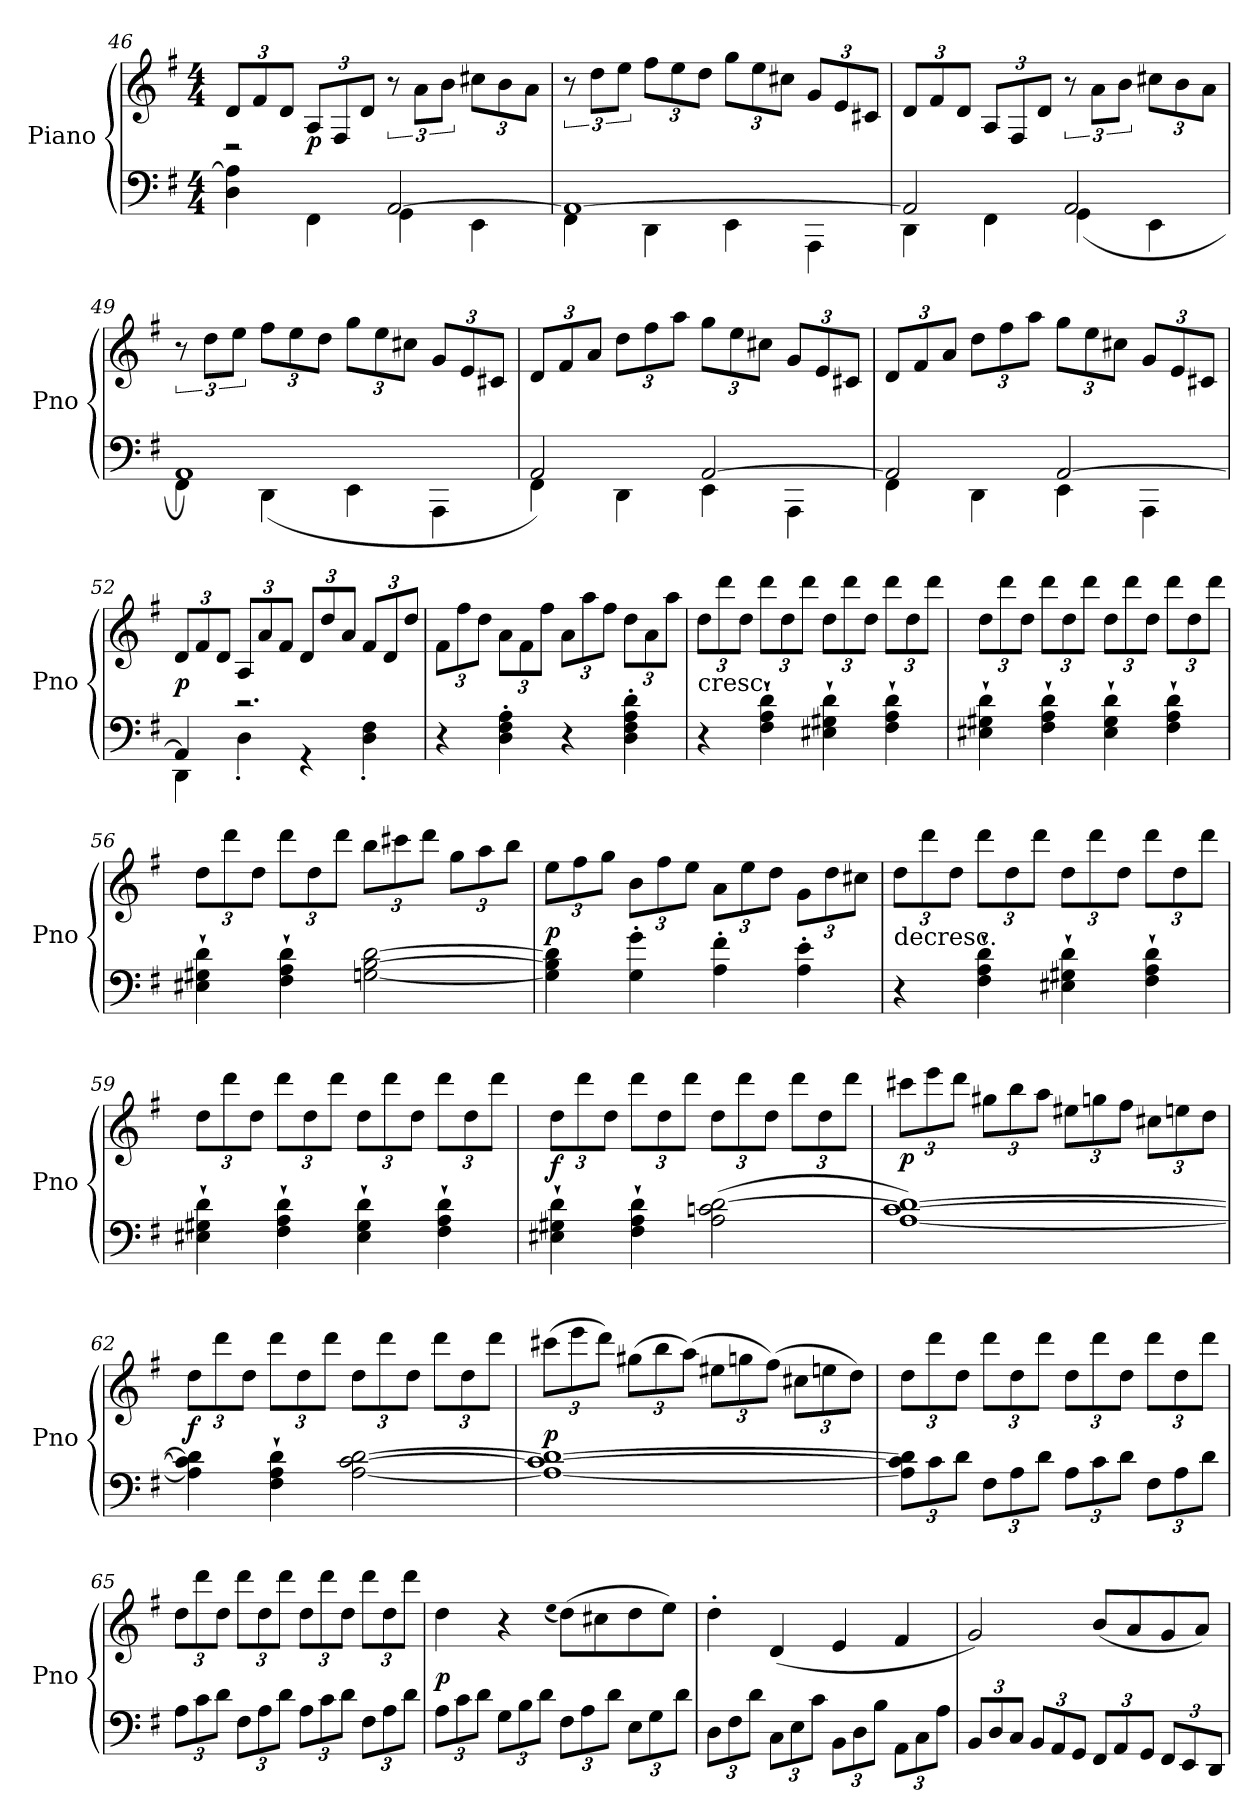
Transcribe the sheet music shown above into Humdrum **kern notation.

**kern	**kern	**dynam
*part1	*part1	*part1
*staff2	*staff1	*staff1/2
*I"Piano	*	*
*I'Pno	*	*
*clefF4	*clefG2	*
*k[f#]	*k[f#]	*
*G:	*G:	*
*M4/4	*M4/4	*
=46	=46	=46
*^	*	*
2r	4D\ 4A]\	12d/L	.
.	.	12f#/	.
.	.	12d/J	.
.	4FF#\	12A/L	p
.	.	12F#/	.
.	.	12d/J	.
[2AA/	4GG\	12r	.
.	.	12a\L	.
.	.	12b\J	.
.	4EE\	12cc#X\L	.
.	.	12b\	.
.	.	12a\J	.
=47	=47	=47	=47
1AA_	4FF#\	12r	.
.	.	12dd\L	.
.	.	12ee\J	.
.	4DD\	12ff#\L	.
.	.	12ee\	.
.	.	12dd\J	.
.	4EE\	12gg\L	.
.	.	12ee\	.
.	.	12cc#X\J	.
.	4AAA\	12g/L	.
.	.	12e/	.
.	.	12c#X/J	.
=48	=48	=48	=48
2AA/]	4DD\	12d/L	.
.	.	12f#/	.
.	.	12d/J	.
.	4FF#\	12A/L	.
.	.	12F#/	.
.	.	12d/J	.
2AA/	(4GG\	12r	.
.	.	12a\L	.
.	.	12b\J	.
.	4EE\	12cc#X\L	.
.	.	12b\	.
.	.	12a\J	.
=49	=49	=49	=49
1AA)	4FF#\	12r	.
.	.	12dd\L	.
.	.	12ee\J	.
.	(4DD\	12ff#\L	.
.	.	12ee\	.
.	.	12dd\J	.
.	4EE\	12gg\L	.
.	.	12ee\	.
.	.	12cc#X\J	.
.	4AAA\	12g/L	.
.	.	12e/	.
.	.	12c#X/J	.
=50	=50	=50	=50
2AA/)	4FF#\	12d/L	.
.	.	12f#/	.
.	.	12a/J	.
.	4DD\	12dd\L	.
.	.	12ff#\	.
.	.	12aa\J	.
[2AA/	4EE\	12gg\L	.
.	.	12ee\	.
.	.	12cc#X\J	.
.	4AAA\	12g/L	.
.	.	12e/	.
.	.	12c#X/J	.
=51	=51	=51	=51
2AA/]	4FF#\	12d/L	.
.	.	12f#/	.
.	.	12a/J	.
.	4DD\	12dd\L	.
.	.	12ff#\	.
.	.	12aa\J	.
[2AA/	4EE\	12gg\L	.
.	.	12ee\	.
.	.	12cc#X\J	.
.	4AAA\	12g/L	.
.	.	12e/	.
.	.	12c#X/J	.
=52	=52	=52	=52
4AA/]	4DD\	12d/L	p
.	.	12f#/	.
.	.	12d/J	.
2.r	4D'\	12A/L	.
.	.	12a/	.
.	.	12f#/J	.
.	4r	12d/L	.
.	.	12dd/	.
.	.	12a/J	.
.	4D'\ 4F#'\	12f#/L	.
.	.	12d/	.
.	.	12dd/J	.
*v	*v	*	*
=53	=53	=53
4r	12f#\L	.
.	12ff#\	.
.	12dd\J	.
4D'\ 4F#'\ 4A'\	12a\L	.
.	12f#\	.
.	12ff#\J	.
4r	12a\L	.
.	12aa\	.
.	12ff#\J	.
4D'\ 4F#'\ 4A'\ 4d'\	12dd\L	.
.	12a\	.
.	12aa\J	.
=54	=54	=54
!	!LO:TX:c:t=cresc.	!
4r	12dd\L	.
.	12ddd\	.
.	12dd\J	.
4F#`\ 4A`\ 4d`\	12ddd\L	.
.	12dd\	.
.	12ddd\J	.
4E#X`\ 4G#X`\ 4d`\	12dd\L	.
.	12ddd\	.
.	12dd\J	.
4F#`\ 4A`\ 4d`\	12ddd\L	.
.	12dd\	.
.	12ddd\J	.
=55	=55	=55
4E#X`\ 4G#X`\ 4d`\	12dd\L	.
.	12ddd\	.
.	12dd\J	.
4F#`\ 4A`\ 4d`\	12ddd\L	.
.	12dd\	.
.	12ddd\J	.
4E#`\ 4G#`\ 4d`\	12dd\L	.
.	12ddd\	.
.	12dd\J	.
4F#`\ 4A`\ 4d`\	12ddd\L	.
.	12dd\	.
.	12ddd\J	.
=56	=56	=56
4E#X`\ 4G#X`\ 4d`\	12dd\L	.
.	12ddd\	.
.	12dd\J	.
4F#`\ 4A`\ 4d`\	12ddd\L	.
.	12dd\	.
.	12ddd\J	.
[2Gn\ [2B\ [2d\	12bb\L	.
.	12ccc#X\	.
.	12ddd\J	.
.	12gg\L	.
.	12aa\	.
.	12bb\J	.
=57	=57	=57
4G]\ 4B]\ 4d]\	12ee\L	p
.	12ff#\	.
.	12gg\J	.
4G'\ 4g'\	12b\L	.
.	12ff#\	.
.	12ee\J	.
4A'\ 4f#'\	12a\L	.
.	12ee\	.
.	12dd\J	.
4A'\ 4e'\	12g\L	.
.	12dd\	.
.	12cc#X\J	.
=58	=58	=58
!	!LO:TX:c:t=decresc.	!
4r	12dd\L	.
.	12ddd\	.
.	12dd\J	.
4F#`\ 4A`\ 4d`\	12ddd\L	.
.	12dd\	.
.	12ddd\J	.
4E#X`\ 4G#X`\ 4d`\	12dd\L	.
.	12ddd\	.
.	12dd\J	.
4F#`\ 4A`\ 4d`\	12ddd\L	.
.	12dd\	.
.	12ddd\J	.
=59	=59	=59
4E#X`\ 4G#X`\ 4d`\	12dd\L	.
.	12ddd\	.
.	12dd\J	.
4F#`\ 4A`\ 4d`\	12ddd\L	.
.	12dd\	.
.	12ddd\J	.
4E#`\ 4G#`\ 4d`\	12dd\L	.
.	12ddd\	.
.	12dd\J	.
4F#`\ 4A`\ 4d`\	12ddd\L	.
.	12dd\	.
.	12ddd\J	.
=60	=60	=60
4E#X`\ 4G#X`\ 4d`\	12dd\L	f
.	12ddd\	.
.	12dd\J	.
4F#`\ 4A`\ 4d`\	12ddd\L	.
.	12dd\	.
.	12ddd\J	.
(2A\ 2cn\ [2d\	12dd\L	.
.	12ddd\	.
.	12dd\J	.
.	12ddd\L	.
.	12dd\	.
.	12ddd\J	.
=61	=61	=61
[1A [1c 1d_)	12ccc#X\L	p
.	12eee\	.
.	12ddd\J	.
.	12gg#X\L	.
.	12bb\	.
.	12aa\J	.
.	12ee#X\L	.
.	12ggn\	.
.	12ff#\J	.
.	12cc#X\L	.
.	12een\	.
.	12dd\J	.
=62	=62	=62
4A]\ 4c]\ 4d]\	12dd\L	f
.	12ddd\	.
.	12dd\J	.
4F#`\ 4A`\ 4d`\	12ddd\L	.
.	12dd\	.
.	12ddd\J	.
[2A\ [2c\ [2d\	12dd\L	.
.	12ddd\	.
.	12dd\J	.
.	12ddd\L	.
.	12dd\	.
.	12ddd\J	.
=63	=63	=63
1A_ 1c_ 1d_	(12ccc#X\L	p
.	12eee\	.
.	12ddd\J)	.
.	(12gg#X\L	.
.	12bb\	.
.	(12aa\J)	.
.	12ee#X\L	.
.	12ggn\	.
.	(12ff#\J)	.
.	12cc#X\L	.
.	12een\	.
.	12dd\J)	.
=64	=64	=64
12A]\ 12c]\ 12d]\L	12dd\L	.
12c\	12ddd\	.
12d\J	12dd\J	.
12F#\L	12ddd\L	.
12A\	12dd\	.
12d\J	12ddd\J	.
12A\L	12dd\L	.
12c\	12ddd\	.
12d\J	12dd\J	.
12F#\L	12ddd\L	.
12A\	12dd\	.
12d\J	12ddd\J	.
=65	=65	=65
12A\L	12dd\L	.
12c\	12ddd\	.
12d\J	12dd\J	.
12F#\L	12ddd\L	.
12A\	12dd\	.
12d\J	12ddd\J	.
12A\L	12dd\L	.
12c\	12ddd\	.
12d\J	12dd\J	.
12F#\L	12ddd\L	.
12A\	12dd\	.
12d\J	12ddd\J	.
=66	=66	=66
12A\L	4dd\	p
12c\	.	.
12d\J	.	.
12G\L	4r	.
12B\	.	.
12d\J	.	.
.	(qee	.
12F#\L	(8dd\L)	.
12A\	.	.
.	8cc#X\	.
12d\J	.	.
12E\L	8dd\	.
12G\	.	.
.	8ee\J)	.
12d\J	.	.
=67	=67	=67
12D\L	4dd'\	.
12F#\	.	.
12d\J	.	.
12C\L	(4d/	.
12E\	.	.
12c\J	.	.
12BB\L	4e/	.
12D\	.	.
12B\J	.	.
12AA\L	4f#/	.
12C\	.	.
12A\J	.	.
=68	=68	=68
12BB/L	2g/)	.
12D/	.	.
12C/J	.	.
12BB/L	.	.
12AA/	.	.
12GG/J	.	.
12FF#/L	(8b/L	.
12AA/	.	.
.	8a/	.
12GG/J	.	.
12FF#/L	8g/	.
12EE/	.	.
.	8a/J)	.
12DD/J	.	.
=	=	=
*-	*-	*-
